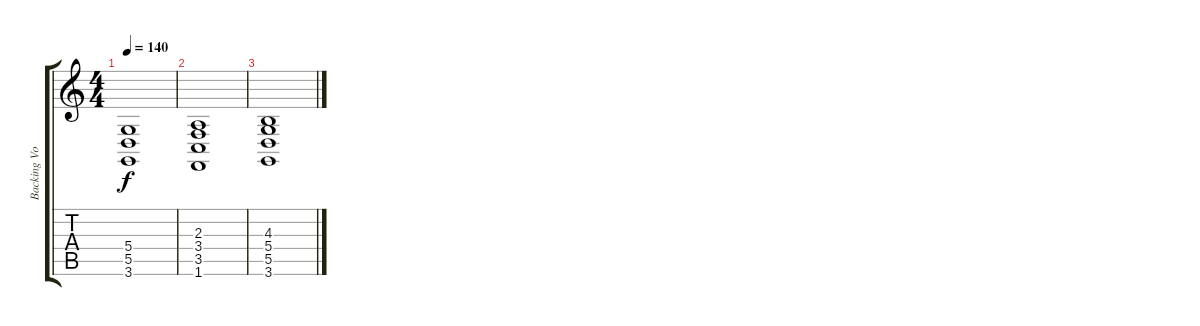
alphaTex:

\track ("Backing Vocals / Choir" "Backing Vo") {instrument choiraahs}
\staff {score tabs}
\tuning (E4 B3 G3 D3 A2 E2) {hide}
\ts (4 4)
\tempo 140
\clef g2
\ks c
(5.4 5.5 3.6).1{dy f} |
(2.3 3.4 3.5 1.6).1 |
(4.3 5.4 5.5 3.6).1
